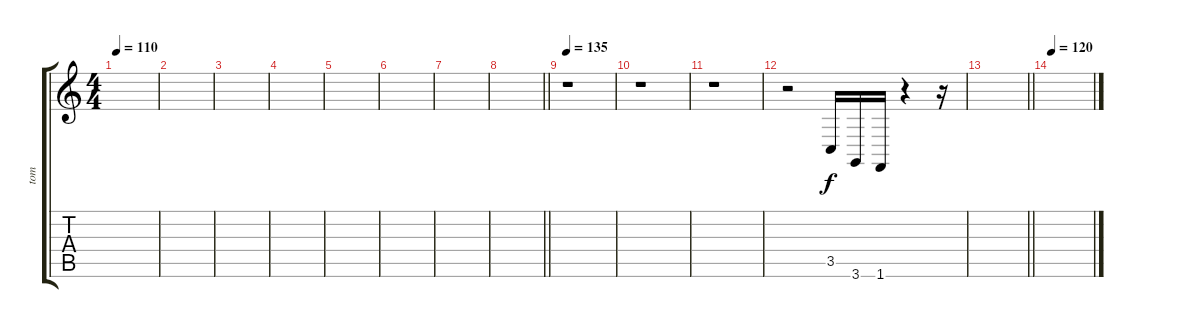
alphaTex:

\track ("tom" "tom") {instrument melodictom}
\staff {score tabs}
\tuning (E4 B3 G3 D3 A2 E2) {hide}
\ts (4 4)
\tempo 110
\clef g2
\ks c
|
|
|
|
|
|
|
\barLineRight lightlight
|
\section ("" "")
\tempo 135
r.1 |
r.1 |
r.1 |
r.2 3.5.16 3.6.16 1.6.16 r.4 r.16 |
\barLineRight lightlight
|
\section ("" "")
\tempo 120
